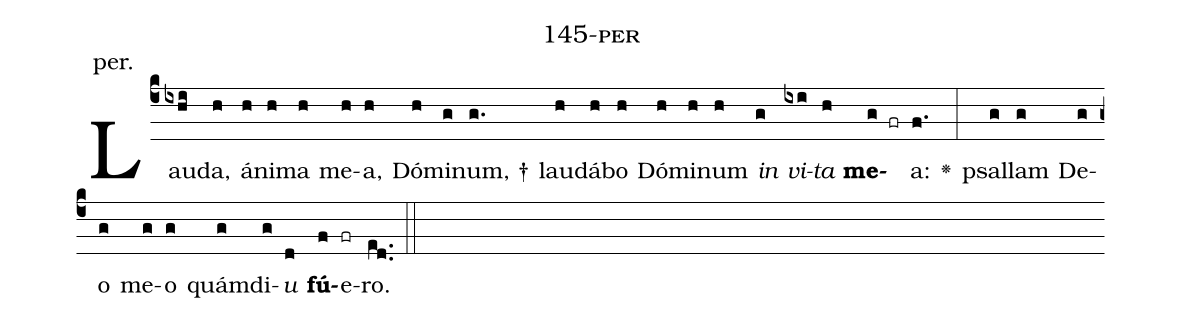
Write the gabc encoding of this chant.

name: 145-per;
annotation: per.;
%%
(c4)Lau(ixhi)da,(h) á(h)ni(h)ma(h) me(h)a,(h) Dó(h)mi(g)num, †(g.) lau(h)dá(h)bo(h) Dó(h)mi(h)num(h) <i>in</i>(g) <i>vi</i>(ixi)<i>ta</i>(h) <b>me</b>(g fr)a:(f.) <v>\greheightstar</v>(:) psal(g)lam(g) De(g)o(g) me(g)o(g) quám(g)di(g)<i>u</i>(d) <b>fú</b>(f)e(fr)ro.(ed..) (::)


%E(g) u(g) o(g) u(d) a(f) e.(ed..) (::)
